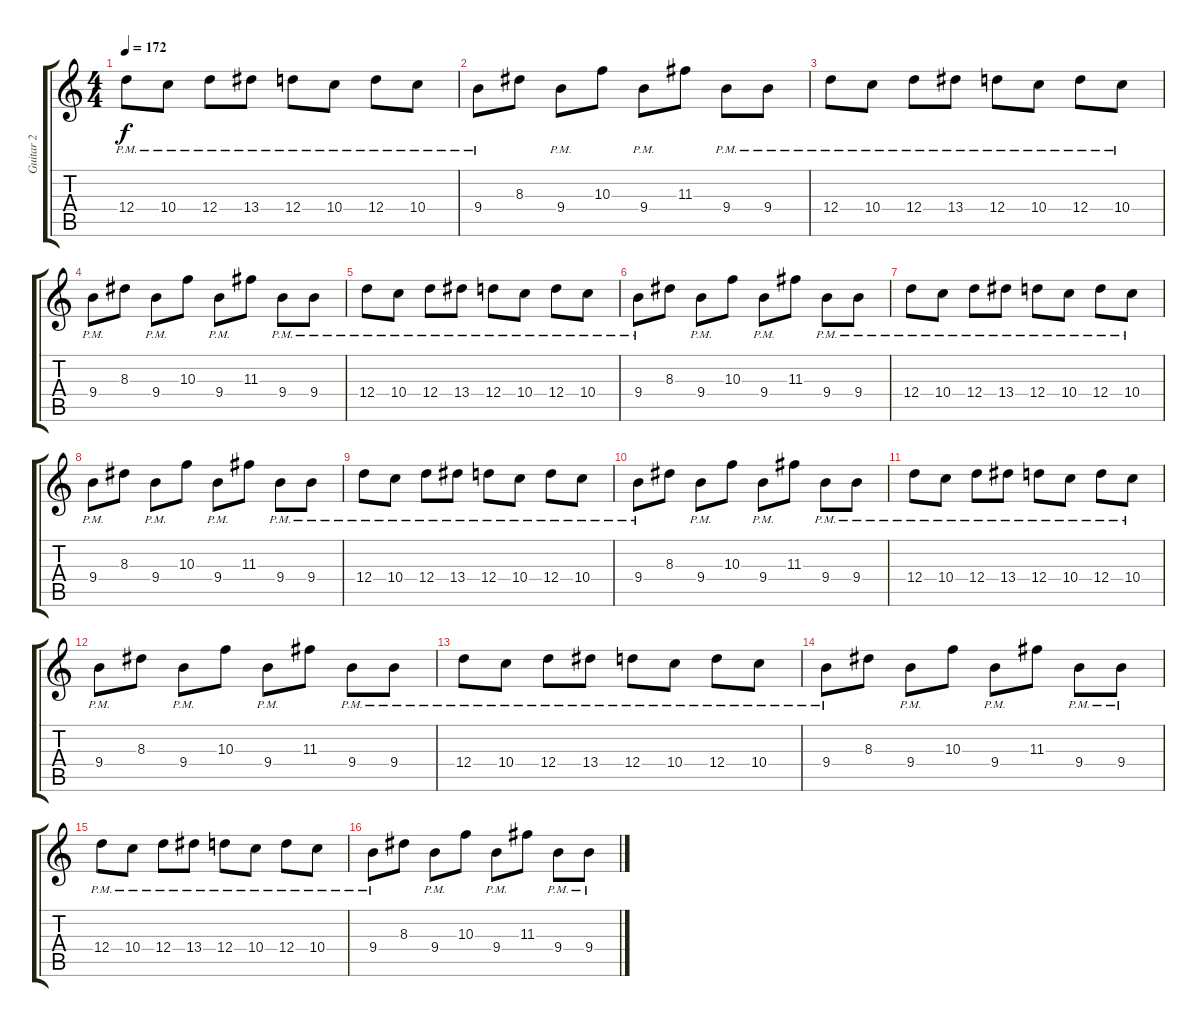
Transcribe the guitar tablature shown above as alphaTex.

\track ("Guitar 2" "Guitar 2") {instrument distortionguitar}
\staff {score tabs}
\tuning (E4 B3 G3 D3 A2 E2) {hide}
\ts (4 4)
\tempo 172
\clef g2
\ks c
12.4{pm}.8{dy f instrument distortionguitar} 10.4{pm}.8 12.4{pm}.8 13.4{pm}.8 12.4{pm}.8 10.4{pm}.8 12.4{pm}.8 10.4{pm}.8 |
9.4{pm}.8 8.3.8 9.4{pm}.8 10.3.8 9.4{pm}.8 11.3.8 9.4{pm}.8 9.4{pm}.8 |
12.4{pm}.8 10.4{pm}.8 12.4{pm}.8 13.4{pm}.8 12.4{pm}.8 10.4{pm}.8 12.4{pm}.8 10.4{pm}.8 |
9.4{pm}.8 8.3.8 9.4{pm}.8 10.3.8 9.4{pm}.8 11.3.8 9.4{pm}.8 9.4{pm}.8 |
12.4{pm}.8 10.4{pm}.8 12.4{pm}.8 13.4{pm}.8 12.4{pm}.8 10.4{pm}.8 12.4{pm}.8 10.4{pm}.8 |
9.4{pm}.8 8.3.8 9.4{pm}.8 10.3.8 9.4{pm}.8 11.3.8 9.4{pm}.8 9.4{pm}.8 |
12.4{pm}.8 10.4{pm}.8 12.4{pm}.8 13.4{pm}.8 12.4{pm}.8 10.4{pm}.8 12.4{pm}.8 10.4{pm}.8 |
9.4{pm}.8 8.3.8 9.4{pm}.8 10.3.8 9.4{pm}.8 11.3.8 9.4{pm}.8 9.4{pm}.8 |
12.4{pm}.8 10.4{pm}.8 12.4{pm}.8 13.4{pm}.8 12.4{pm}.8 10.4{pm}.8 12.4{pm}.8 10.4{pm}.8 |
9.4{pm}.8 8.3.8 9.4{pm}.8 10.3.8 9.4{pm}.8 11.3.8 9.4{pm}.8 9.4{pm}.8 |
12.4{pm}.8 10.4{pm}.8 12.4{pm}.8 13.4{pm}.8 12.4{pm}.8 10.4{pm}.8 12.4{pm}.8 10.4{pm}.8 |
9.4{pm}.8 8.3.8 9.4{pm}.8 10.3.8 9.4{pm}.8 11.3.8 9.4{pm}.8 9.4{pm}.8 |
12.4{pm}.8 10.4{pm}.8 12.4{pm}.8 13.4{pm}.8 12.4{pm}.8 10.4{pm}.8 12.4{pm}.8 10.4{pm}.8 |
9.4{pm}.8 8.3.8 9.4{pm}.8 10.3.8 9.4{pm}.8 11.3.8 9.4{pm}.8 9.4{pm}.8 |
12.4{pm}.8 10.4{pm}.8 12.4{pm}.8 13.4{pm}.8 12.4{pm}.8 10.4{pm}.8 12.4{pm}.8 10.4{pm}.8 |
9.4{pm}.8 8.3.8 9.4{pm}.8 10.3.8 9.4{pm}.8 11.3.8 9.4{pm}.8 9.4{pm}.8
